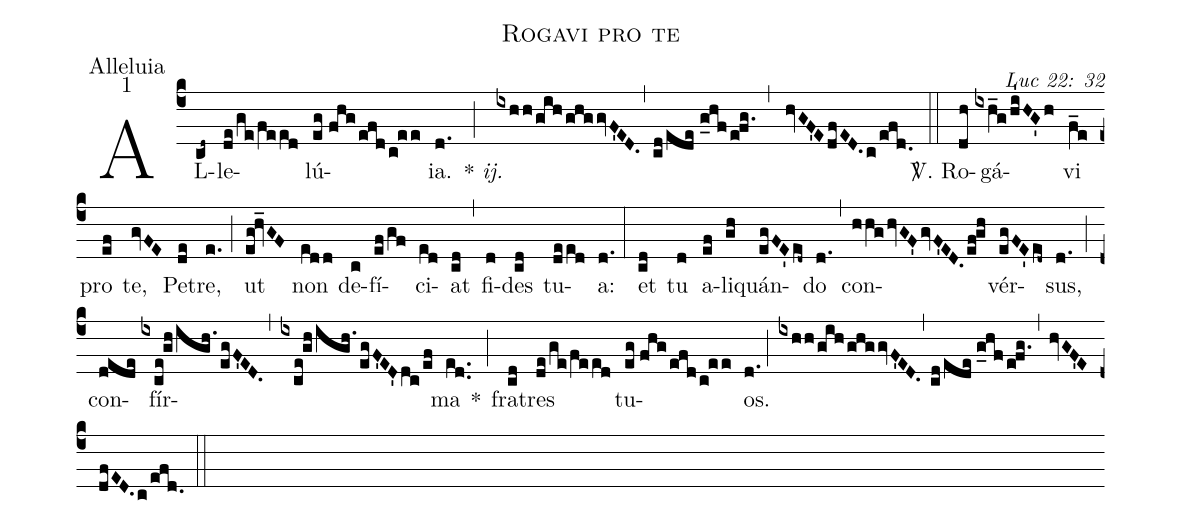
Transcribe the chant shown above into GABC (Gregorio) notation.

name: Rogavi pro te;
office-part: Alleluia;
mode: 1;
commentary: Luc 22: 32;
%%
(c4) AL(cd~)le(de/ge/feed)lú(eg//fhg/efd/c!ee)ia.(d.) {*} <i>ij.</i>(;) (ixhh/gih/ghg/gvF'ED.,cd/ede//g_hf/e!fg.,hvGF'E/dfED./c/efd.) (::)
<sp>V/</sp>. Ro(dh)gá(ixh_g/hi'HG'h)vi(f_e) pro(ef) te,(gvFE) Pe(de)tre,(e.) (;) ut(eg!hv_GF) non(edd) de(c)fí(ef/gf)ci(ed)at(cd) (,) fi(d)des(cd) tu(de/ed)a:(d.) (:)
et(cd) tu(d) a(ef)li(gh)quán(egFE'/ed~)do(d.) (,) con(h/hg/hvGF'/gvF'ED./ef!gh)vér(egFE'ed~)sus,(d.) (;) con(dede)fír(ixce!gh/igh./egF'ED.,ixce!gh/igh./egF'ED'/dc/ef)ma(ed..) *(;) fra(cd)tres(de/ge/fe/ed) tu(eg//fhg/efd/c!ee)os.(d.;ixhh/gih/ghg/gvF'ED.,cd/ede//g_hf/e!fg.,hvGF'E/dfED./c/efd.) (::)
